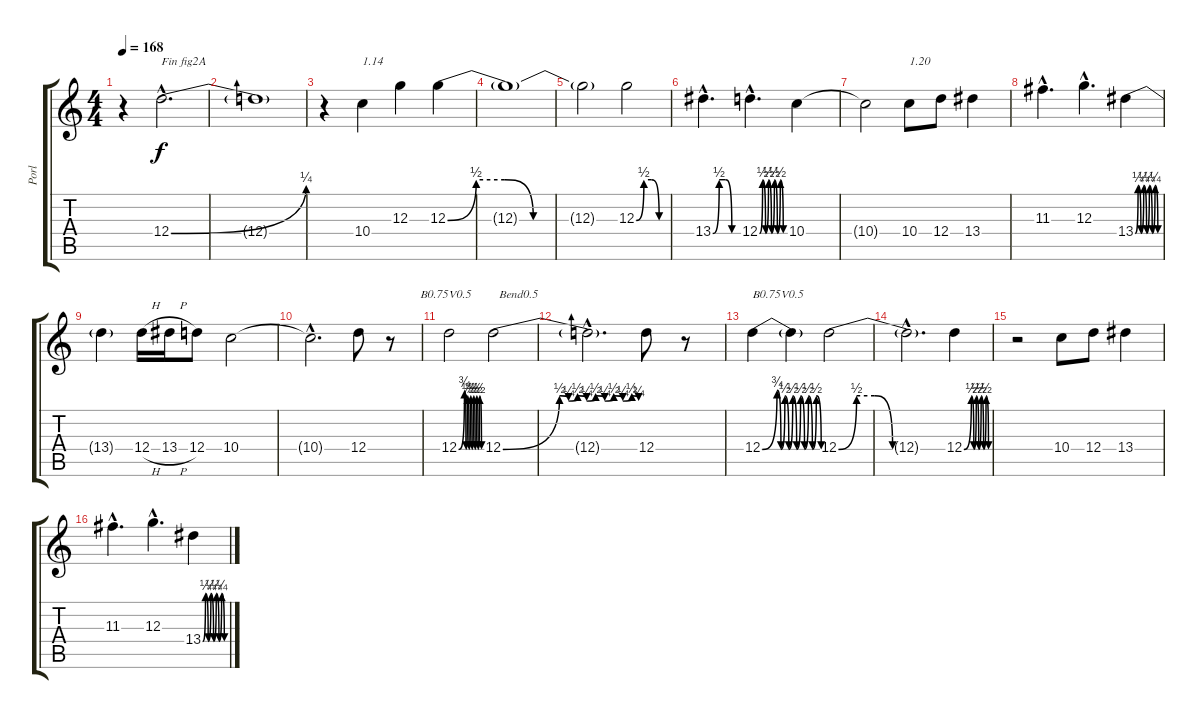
\track ("Porl" "Porl") {instrument acousticguitarnylon}
\staff {score tabs}
\tuning (E4 B3 G3 D3 A2 E2) {hide}
\ts (4 4)
\tempo 168
\clef g2
\ks c
r.4{dy mp} 12.4{be (bend 0 0 60 1) hac}.2{d txt "Fin fig2A" dy f} |
12.4{t}.1 |
r.4 10.4.4{txt "1.14"} 12.3.4 12.3{be (custom 0 0 10 2 20 2 30 0 45 0 60 0)}.4 |
12.3{t}.1 |
12.3{t}.2 12.3{be (custom 0 0 15 2 30 2 45 0 60 0)}.2 |
13.4{be (custom 0 0 15 2 30 2 45 0 60 0) hac}.4{d} 12.4{be (custom 0 0 7 2 14 0 21 2 28 0 35 2 42 0 49 2 56 0 60 0) hac}.4{d txt ""} 10.4.4 |
10.4{t}.2 10.4.8{txt "1.20"} 12.4.8 13.4.4 |
11.3{hac}.4{d} 12.3{hac}.4{d} 13.4{be (custom 0 0 7 1 14 0 21 1 28 0 35 1 42 0 49 1 56 0 60 0)}.4{txt ""} |
13.4{t}.4 12.4{h}.16 13.4{h}.16 12.4.8 10.4.2 |
10.4{hac t}.2{d} 12.4.8 r.8{txt "          B0.75V0.5"} |
12.4{be (custom 0 0 15 3 19 0 23 2 27 0 31 2 35 0 39 2 43 0 47 2 51 0 55 2 60 0)}.2 12.4{be (custom 0 0 25 2 29 1 33 2 37 1 41 2 45 1 49 2 53 1 57 2 60 1)}.2{txt "  Bend0.5"} |
12.4{hac t}.2{d txt ""} 12.4.8 r.8 |
12.4{be (custom 0 0 15 3 19 0 23 2 27 0 31 2 35 0 39 2 43 0 47 2 51 0 55 2 60 0)}.4{txt "B0.75V0.5"} 12.4{t}.4 12.4{be (custom 0 0 10 2 20 2 30 0 60 0)}.2 |
12.4{hac t}.2{d} 12.4{be (custom 0 0 18 2 24 0 30 2 36 0 42 2 48 0 54 2 60 0)}.4{txt ""} |
r.2 10.4.8 12.4.8 13.4.4 |
11.3{hac}.4{d} 12.3{hac}.4{d} 13.4{be (custom 0 0 7 1 14 0 21 1 28 0 35 1 42 0 49 1 56 0 60 0)}.4{txt ""}
